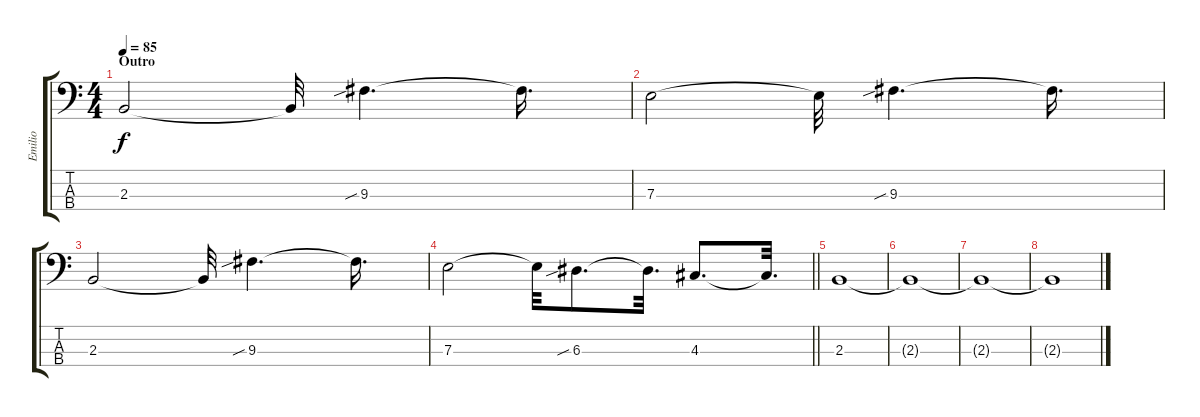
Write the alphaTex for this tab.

\track ("Emilio" "Emilio") {instrument electricbasspick}
\staff {score tabs}
\tuning (G2 D2 A1 E1) {hide}
\ts (4 4)
\section ("" "Outro")
\tempo 85
\clef f4
\ks c
2.3.2{dy f} 2.3{t}.32 9.3{sib}.4{d} 9.3{t}.16{d} |
7.3.2 7.3{t}.32 9.3{sib}.4{d} 9.3{t}.16{d} |
2.3.2 2.3{t}.32 9.3{sib}.4{d} 9.3{t}.16{d} |
\barLineRight lightlight
7.3.2 7.3{t}.32 6.3{sib}.8{d} 6.3{t}.32{d} 4.3.8{d} 4.3{t}.32{d} |
2.3.1 |
2.3{t}.1{volume 10} |
2.3{t}.1{volume 5} |
2.3{t}.1{volume 0}
